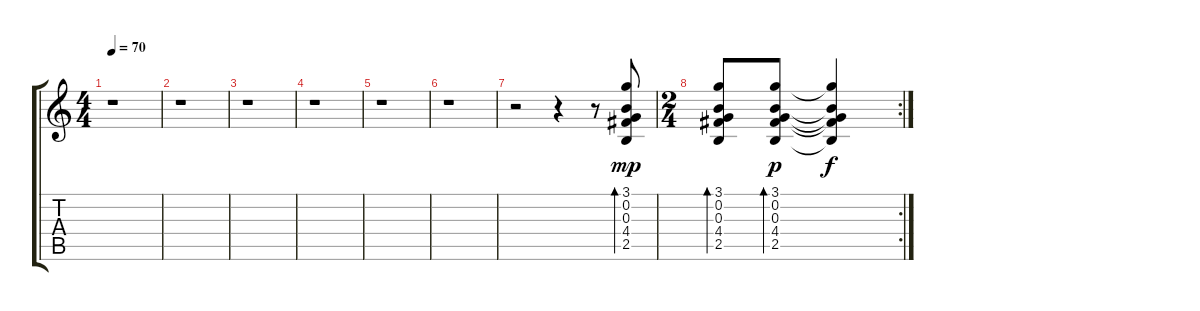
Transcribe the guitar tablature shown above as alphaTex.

\track "" {instrument acousticguitarsteel}
\staff {score tabs}
\tuning (E4 B3 G3 D3 A2 E2) {hide}
\ts (4 4)
\tempo 70
\clef g2
\ks c
r.1{dy mp} |
r.1 |
r.1 |
r.1 |
r.1 |
r.1 |
r.2 r.4 r.8 (3.1 0.2 0.3 4.4 2.5).8{bd 120} |
\rc 2
\ts (2 4)
(3.1 0.2 0.3 4.4 2.5).8{bd 120} (3.1 0.2 0.3 4.4 2.5).8{bd 120 dy p} (3.1{t} 0.2{t} 0.3{t} 4.4{t} 2.5{t}).4{dy f}
